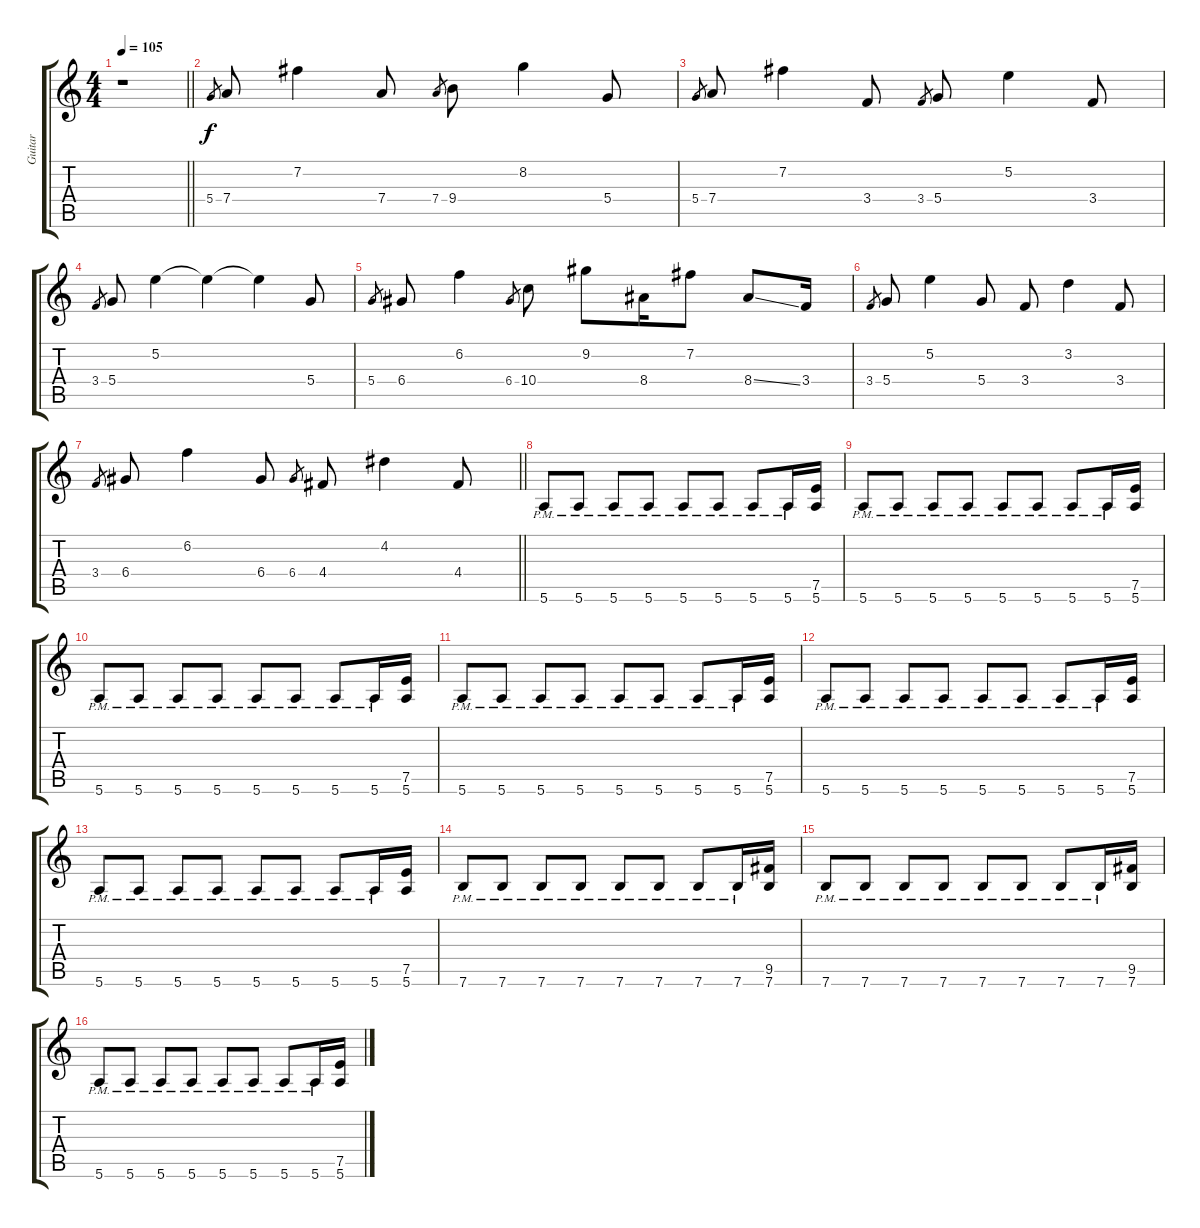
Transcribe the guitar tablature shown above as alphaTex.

\track ("Guitar" "Guitar") {instrument electricguitarjazz}
\staff {score tabs}
\tuning (E4 B3 G3 D3 A2 E2) {hide}
\ts (4 4)
\tempo 105
\clef g2
\barLineRight lightlight
\ks c
r.1{dy f} |
5.4.8{gr} 7.4.8{instrument electricguitarjazz} 7.2.4 7.4.8 7.4.8{gr} 9.4.8 8.2.4 5.4.8 |
5.4.8{gr} 7.4.8 7.2.4 3.4.8 3.4.8{gr} 5.4.8 5.2.4 3.4.8 |
3.4.8{gr} 5.4.8 5.2.4 5.2{t}.4 5.2{t}.4 5.4.8 |
5.4.8{gr} 6.4.8 6.2.4 6.4.8{gr} 10.4.8 9.2.8 8.4.16 7.2.8 8.4{ss}.8 3.4.16 |
3.4.8{gr} 5.4.8 5.2.4 5.4.8 3.4.8 3.2.4 3.4.8 |
\barLineRight lightlight
3.4.8{gr} 6.4.8 6.2.4 6.4.8 6.4.8{gr} 4.4.8 4.2.4 4.4.8 |
5.6{pm}.8{instrument overdrivenguitar} 5.6{pm}.8 5.6{pm}.8 5.6{pm}.8 5.6{pm}.8 5.6{pm}.8 5.6{pm}.8 5.6{pm}.16 (7.5 5.6).16 |
5.6{pm}.8 5.6{pm}.8 5.6{pm}.8 5.6{pm}.8 5.6{pm}.8 5.6{pm}.8 5.6{pm}.8 5.6{pm}.16 (7.5 5.6).16 |
5.6{pm}.8 5.6{pm}.8 5.6{pm}.8 5.6{pm}.8 5.6{pm}.8 5.6{pm}.8 5.6{pm}.8 5.6{pm}.16 (7.5 5.6).16 |
5.6{pm}.8 5.6{pm}.8 5.6{pm}.8 5.6{pm}.8 5.6{pm}.8 5.6{pm}.8 5.6{pm}.8 5.6{pm}.16 (7.5 5.6).16 |
5.6{pm}.8 5.6{pm}.8 5.6{pm}.8 5.6{pm}.8 5.6{pm}.8 5.6{pm}.8 5.6{pm}.8 5.6{pm}.16 (7.5 5.6).16 |
5.6{pm}.8 5.6{pm}.8 5.6{pm}.8 5.6{pm}.8 5.6{pm}.8 5.6{pm}.8 5.6{pm}.8 5.6{pm}.16 (7.5 5.6).16 |
7.6{pm}.8 7.6{pm}.8 7.6{pm}.8 7.6{pm}.8 7.6{pm}.8 7.6{pm}.8 7.6{pm}.8 7.6{pm}.16 (9.5 7.6).16 |
7.6{pm}.8 7.6{pm}.8 7.6{pm}.8 7.6{pm}.8 7.6{pm}.8 7.6{pm}.8 7.6{pm}.8 7.6{pm}.16 (9.5 7.6).16 |
5.6{pm}.8 5.6{pm}.8 5.6{pm}.8 5.6{pm}.8 5.6{pm}.8 5.6{pm}.8 5.6{pm}.8 5.6{pm}.16 (7.5 5.6).16
